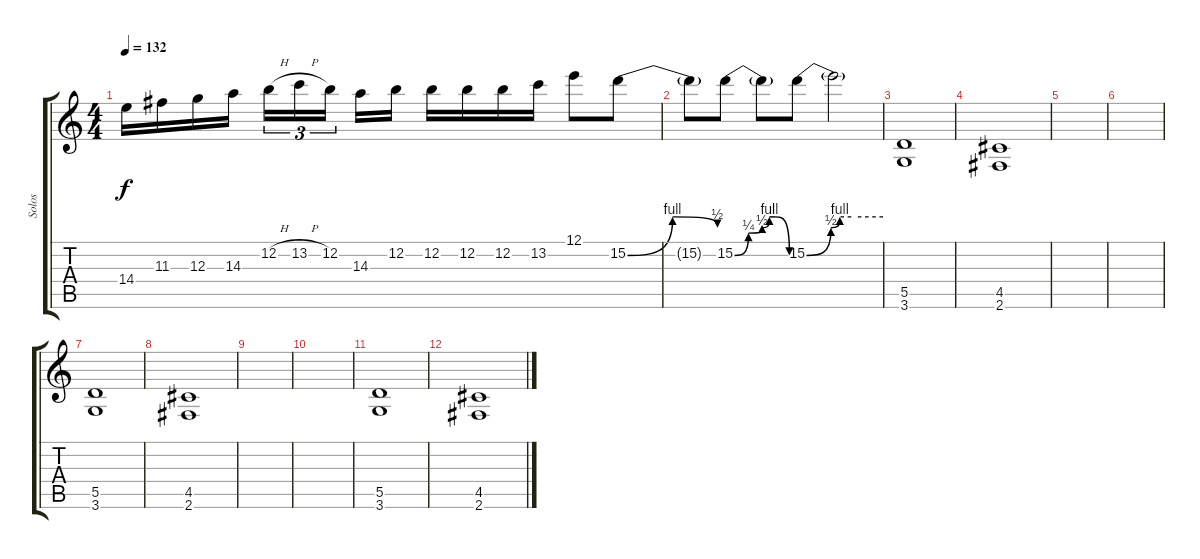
\track ("Solos" "Solos") {instrument distortionguitar}
\staff {score tabs}
\tuning (E4 B3 G3 D3 A2 E2) {hide}
\ts (4 4)
\tempo 132
\clef g2
\ks c
14.4.16{dy f} 11.3.16 12.3.16 14.3.16 12.2{h}.16{tu (3 2)} 13.2{h}.16{tu (3 2)} 12.2.16{tu (3 2)} 14.3.16 12.2.16 12.2.16 12.2.16 12.2.16 13.2.16 12.1.8 15.2{be (bendrelease 0 0 30 4 50 4 60 2)}.8 |
15.2{t}.8 15.2{be (custom 0 0 15 1 30 2 38 4 45 4 60 0)}.8 15.2{t}.8 15.2{be (custom 0 0 19 2 26 4 35 4 60 4)}.8 15.2{t}.2 |
(5.5 3.6).1{volume 13} |
(4.5 2.6).1 |
|
|
(5.5 3.6).1 |
(4.5 2.6).1 |
|
|
(5.5 3.6).1 |
(4.5 2.6).1
